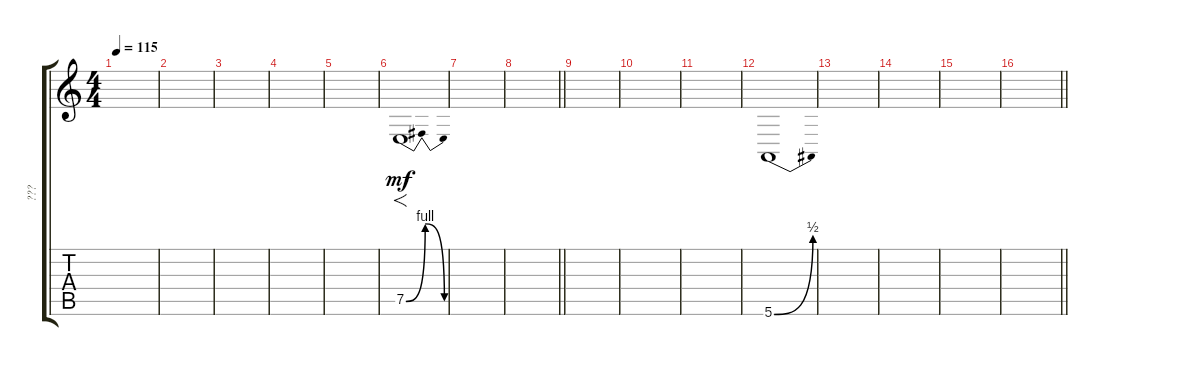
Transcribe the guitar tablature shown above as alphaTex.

\track ("???" "???") {instrument fiddle}
\staff {score tabs}
\tuning (E4 B3 G3 D3 A2 E2) {hide}
\ts (4 4)
\tempo 115
\clef g2
\ks c
|
|
|
|
|
7.5{be (bendrelease 0 0 15 4 25 4 60 0)}.1{f dy mf} |
|
\barLineRight lightlight
|
|
|
|
5.6{be (bend 0 0 60 2)}.1 |
|
|
|
\barLineRight lightlight
